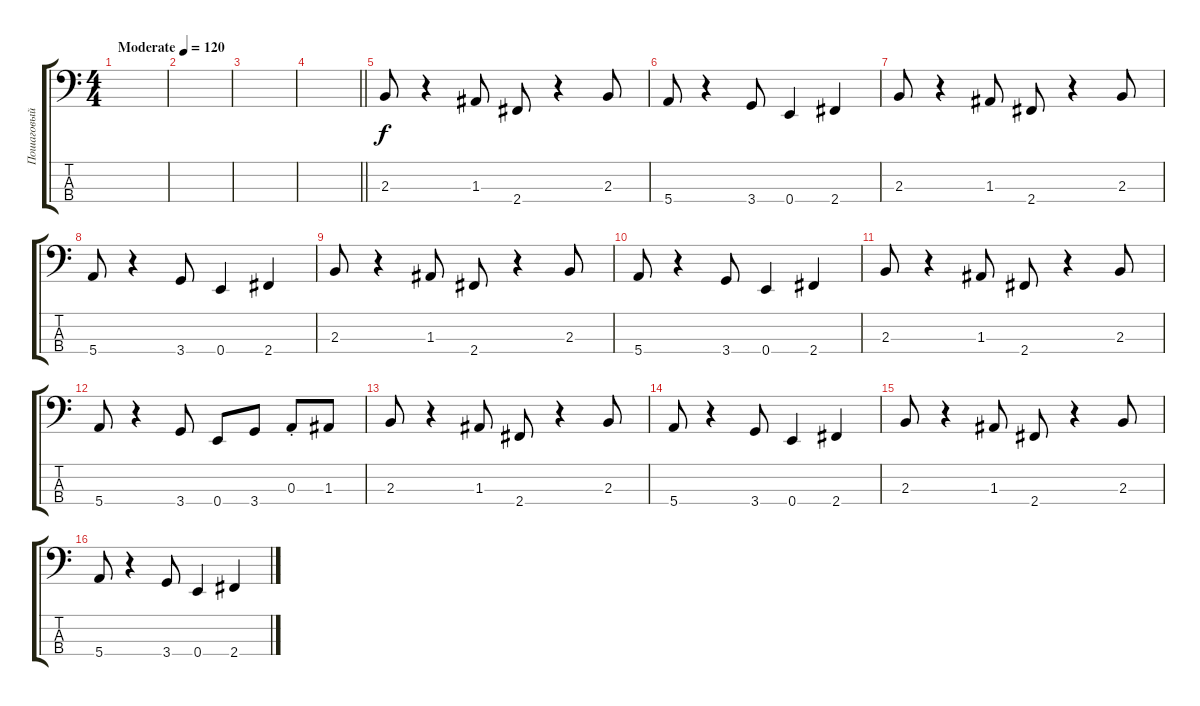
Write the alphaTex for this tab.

\track ("Пошаговый" "Пошаговый") {instrument electricbassfinger}
\staff {score tabs}
\tuning (G2 D2 A1 E1) {hide}
\ts (4 4)
\tempo (120 "Moderate")
\clef f4
\ks c
|
|
|
\barLineRight lightlight
|
2.3.8 r.4 1.3.8 2.4.8 r.4 2.3.8 |
5.4.8 r.4 3.4.8 0.4.4 2.4.4 |
2.3.8 r.4 1.3.8 2.4.8 r.4 2.3.8 |
5.4.8 r.4 3.4.8 0.4.4 2.4.4 |
2.3.8 r.4 1.3.8 2.4.8 r.4 2.3.8 |
5.4.8 r.4 3.4.8 0.4.4 2.4.4 |
2.3.8 r.4 1.3.8 2.4.8 r.4 2.3.8 |
5.4.8 r.4 3.4.8 0.4.8 3.4.8 0.3{st}.8 1.3.8 |
2.3.8 r.4 1.3.8 2.4.8 r.4 2.3.8 |
5.4.8 r.4 3.4.8 0.4.4 2.4.4 |
2.3.8 r.4 1.3.8 2.4.8 r.4 2.3.8 |
5.4.8 r.4 3.4.8 0.4.4 2.4.4
